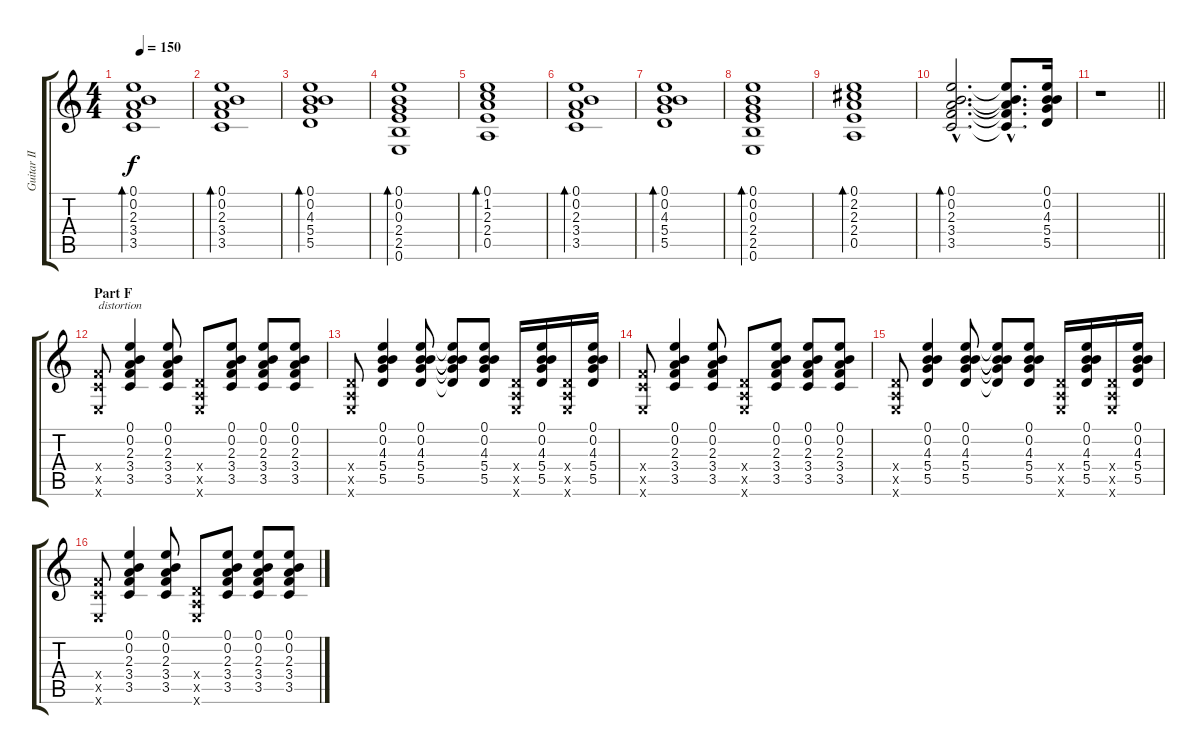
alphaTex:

\track ("Guitar II (Inoran)" "Guitar II ") {instrument electricguitarclean}
\staff {score tabs}
\tuning (E4 B3 G3 D3 A2 E2) {hide}
\ts (4 4)
\tempo 150
\clef g2
\ks c
(0.1 0.2 2.3 3.4 3.5).1{bd 120 dy f} |
(0.1 0.2 2.3 3.4 3.5).1{bd 120} |
(0.1 0.2 4.3 5.4 5.5).1{bd 120} |
(0.1 0.2 0.3 2.4 2.5 0.6).1{bd 120} |
(0.1 1.2 2.3 2.4 0.5).1{bd 120} |
(0.1 0.2 2.3 3.4 3.5).1{bd 120} |
(0.1 0.2 4.3 5.4 5.5).1{bd 120} |
(0.1 0.2 0.3 2.4 2.5 0.6).1{bd 120} |
(0.1 2.2 2.3 2.4 0.5).1{bd 120} |
(0.1{hac} 0.2{hac} 2.3{hac} 3.4{hac} 3.5{hac}).2{d bd 120} (0.1{hac t} 0.2{hac t} 2.3{hac t} 3.4{hac t} 3.5{hac t}).8{d} (0.1 0.2 4.3 5.4 5.5).16 |
\barLineRight lightlight
r.1 |
\section ("" "Part F")
(3.4{x} 3.5{x} 0.6{x}).8{txt "distortion" instrument distortionguitar} (0.1 0.2 2.3 3.4 3.5).4 (0.1 0.2 2.3 3.4 3.5).8 (0.4{x} 0.5{x} 0.6{x}).8 (0.1 0.2 2.3 3.4 3.5).8 (0.1 0.2 2.3 3.4 3.5).8 (0.1 0.2 2.3 3.4 3.5).8 |
(0.4{x} 0.5{x} 0.6{x}).8 (0.1 0.2 4.3 5.4 5.5).4 (0.1 0.2 4.3 5.4 5.5).8 (0.1{t} 0.2{t} 4.3{t} 5.4{t} 5.5{t}).8 (0.1 0.2 4.3 5.4 5.5).8 (0.4{x} 0.5{x} 0.6{x}).16 (0.1 0.2 4.3 5.4 5.5).16 (0.4{x} 0.5{x} 0.6{x}).16 (0.1 0.2 4.3 5.4 5.5).16 |
(3.4{x} 3.5{x} 0.6{x}).8 (0.1 0.2 2.3 3.4 3.5).4 (0.1 0.2 2.3 3.4 3.5).8 (0.4{x} 0.5{x} 0.6{x}).8 (0.1 0.2 2.3 3.4 3.5).8 (0.1 0.2 2.3 3.4 3.5).8 (0.1 0.2 2.3 3.4 3.5).8 |
(0.4{x} 0.5{x} 0.6{x}).8 (0.1 0.2 4.3 5.4 5.5).4 (0.1 0.2 4.3 5.4 5.5).8 (0.1{t} 0.2{t} 4.3{t} 5.4{t} 5.5{t}).8 (0.1 0.2 4.3 5.4 5.5).8 (0.4{x} 0.5{x} 0.6{x}).16 (0.1 0.2 4.3 5.4 5.5).16 (0.4{x} 0.5{x} 0.6{x}).16 (0.1 0.2 4.3 5.4 5.5).16 |
(3.4{x} 3.5{x} 0.6{x}).8 (0.1 0.2 2.3 3.4 3.5).4 (0.1 0.2 2.3 3.4 3.5).8 (0.4{x} 0.5{x} 0.6{x}).8 (0.1 0.2 2.3 3.4 3.5).8 (0.1 0.2 2.3 3.4 3.5).8 (0.1 0.2 2.3 3.4 3.5).8
